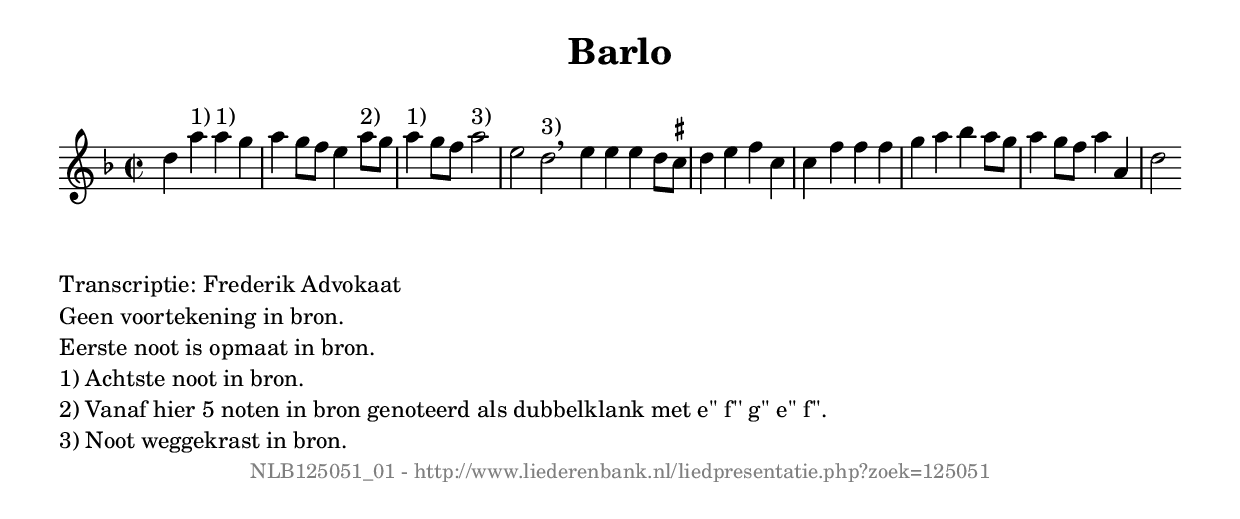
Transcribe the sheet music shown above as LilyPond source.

%
% produced by wce2krn 1.64 (7 June 2014)
%
\version"2.16"
#(append! paper-alist '(("long" . (cons (* 210 mm) (* 2000 mm)))))
#(set-default-paper-size "long")
sb = {\breathe}
mBreak = {\breathe }
bBreak = {\breathe }
x = {\once\override NoteHead #'style = #'cross }
gl=\glissando
itime={\override Staff.TimeSignature #'stencil = ##f }
ficta = {\once\set suggestAccidentals = ##t}
fine = {\once\override Score.RehearsalMark #'self-alignment-X = #1 \mark \markup {\italic{Fine}}}
dc = {\once\override Score.RehearsalMark #'self-alignment-X = #1 \mark \markup {\italic{D.C.}}}
dcf = {\once\override Score.RehearsalMark #'self-alignment-X = #1 \mark \markup {\italic{D.C. al Fine}}}
dcc = {\once\override Score.RehearsalMark #'self-alignment-X = #1 \mark \markup {\italic{D.C. al Coda}}}
ds = {\once\override Score.RehearsalMark #'self-alignment-X = #1 \mark \markup {\italic{D.S.}}}
dsf = {\once\override Score.RehearsalMark #'self-alignment-X = #1 \mark \markup {\italic{D.S. al Fine}}}
dsc = {\once\override Score.RehearsalMark #'self-alignment-X = #1 \mark \markup {\italic{D.S. al Coda}}}
pv = {\set Score.repeatCommands = #'((volta "1"))}
sv = {\set Score.repeatCommands = #'((volta "2"))}
tv = {\set Score.repeatCommands = #'((volta "3"))}
qv = {\set Score.repeatCommands = #'((volta "4"))}
xv = {\set Score.repeatCommands = #'((volta #f))}
\header{ tagline = ""
title = "Barlo"
}
\score {{
\key d \minor
\relative g'
{
\set melismaBusyProperties = #'()
\time 2/2
\tempo 4=120
\override Score.MetronomeMark #'transparent = ##t
\override Score.RehearsalMark #'break-visibility = #(vector #t #t #f)
d'4 a'4^"1)" a^"1)" g4 a g8 f e4 a8^"2)" g a4^"1)" g8 f a2^"3)" e2 d2^"3)" \bar ":|:" \bBreak
e4 e e d8 \ficta cis d4 e f c c f f f g a bes a8 g a4 g8 f a4 a, d2 \bar ":|"
 }}
 \midi { }
 \layout {
            indent = 0.0\cm
}
}
\markup { \wordwrap-string #" 
Transcriptie: Frederik Advokaat

Geen voortekening in bron.

Eerste noot is opmaat in bron.

1) Achtste noot in bron.

2) Vanaf hier 5 noten in bron genoteerd als dubbelklank met e'' f'' g'' e'' f''.

3) Noot weggekrast in bron.
"}
\markup { \vspace #0 } \markup { \with-color #grey \fill-line { \center-column { \smaller "NLB125051_01 - http://www.liederenbank.nl/liedpresentatie.php?zoek=125051" } } }
